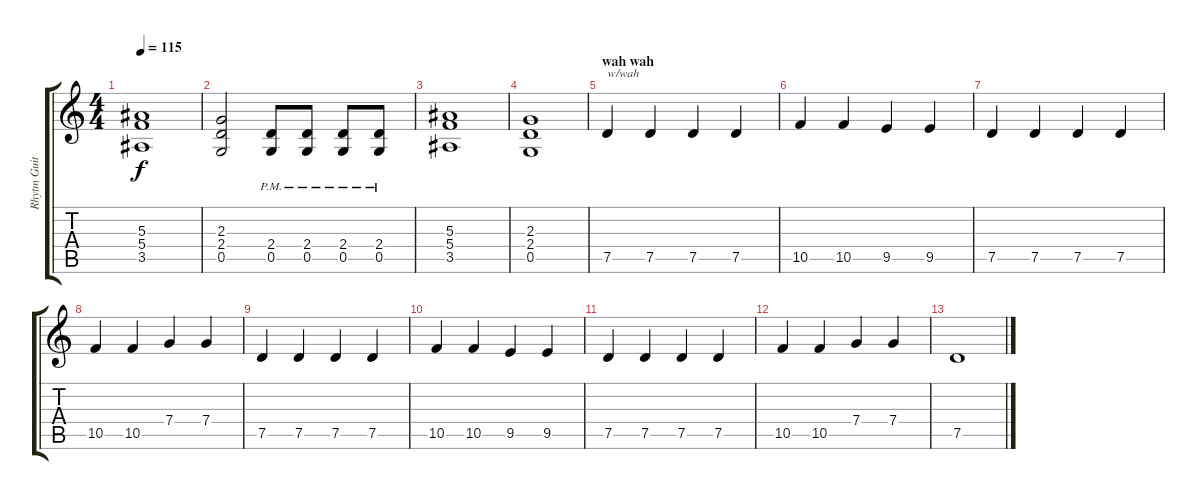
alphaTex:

\track ("Rhytm Guitar" "Rhytm Guit") {instrument distortionguitar}
\staff {score tabs}
\tuning (D4 A3 F3 C3 G2 D2) {hide}
\ts (4 4)
\tempo 115
\clef g2
\ks c
(5.3 5.4 3.5).1{dy f} |
(2.3 2.4 0.5).2 (2.4{pm} 0.5{pm}).8 (2.4{pm} 0.5{pm}).8 (2.4{pm} 0.5{pm}).8 (2.4{pm} 0.5{pm}).8 |
(5.3 5.4 3.5).1 |
(2.3 2.4 0.5).1 |
\section ("" "wah wah")
7.5.4{txt "w/wah"} 7.5.4 7.5.4 7.5.4 |
10.5.4 10.5.4 9.5.4 9.5.4 |
7.5.4 7.5.4 7.5.4 7.5.4 |
10.5.4 10.5.4 7.4.4 7.4.4 |
7.5.4 7.5.4 7.5.4 7.5.4 |
10.5.4 10.5.4 9.5.4 9.5.4 |
7.5.4 7.5.4 7.5.4 7.5.4 |
10.5.4 10.5.4 7.4.4 7.4.4 |
7.5.1
